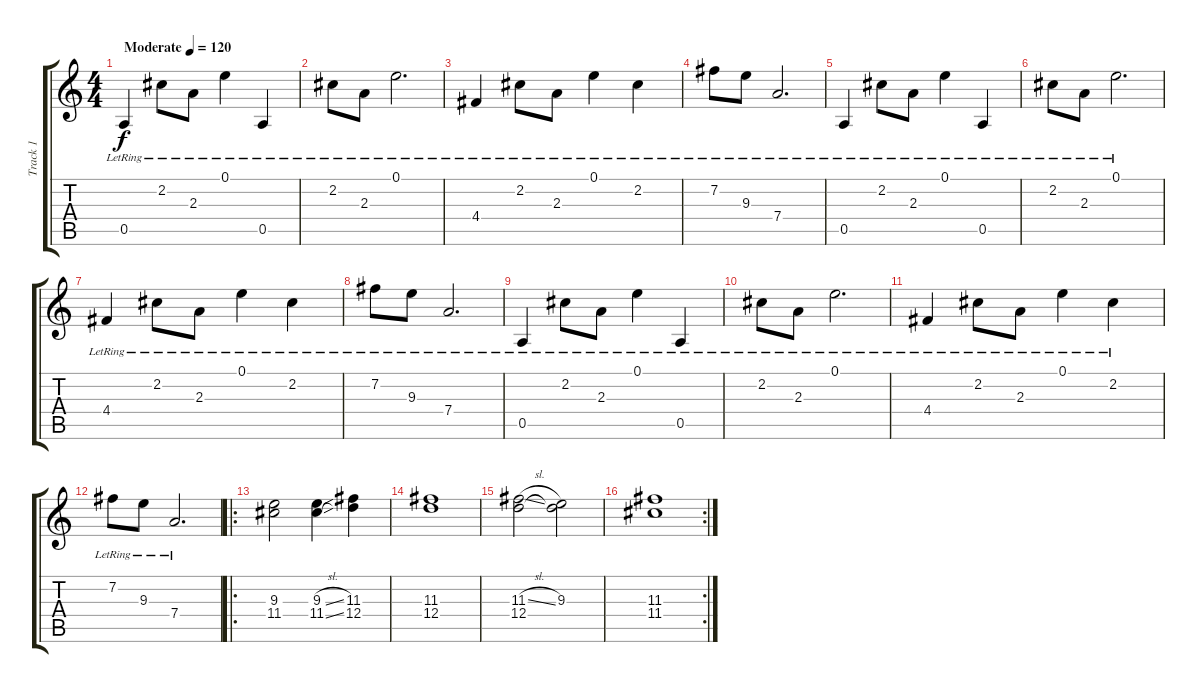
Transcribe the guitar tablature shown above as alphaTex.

\track ("Track 1" "Track 1") {instrument electricguitarclean}
\staff {score tabs}
\tuning (E4 B3 G3 D3 A2 E2) {hide}
\ts (4 4)
\tempo (120 "Moderate")
\clef g2
\ks c
0.5{lr}.4{dy f instrument electricguitarclean} 2.2{lr}.8 2.3{lr}.8 0.1{lr}.4 0.5{lr}.4 |
2.2{lr}.8 2.3{lr}.8 0.1{lr}.2{d} |
4.4{lr}.4 2.2{lr}.8 2.3{lr}.8 0.1{lr}.4 2.2{lr}.4 |
7.2{lr}.8 9.3{lr}.8 7.4{lr}.2{d} |
0.5{lr}.4 2.2{lr}.8 2.3{lr}.8 0.1{lr}.4 0.5{lr}.4 |
2.2{lr}.8 2.3{lr}.8 0.1{lr}.2{d} |
4.4{lr}.4 2.2{lr}.8 2.3{lr}.8 0.1{lr}.4 2.2{lr}.4 |
7.2{lr}.8 9.3{lr}.8 7.4{lr}.2{d} |
0.5{lr}.4 2.2{lr}.8 2.3{lr}.8 0.1{lr}.4 0.5{lr}.4 |
2.2{lr}.8 2.3{lr}.8 0.1{lr}.2{d} |
4.4{lr}.4 2.2{lr}.8 2.3{lr}.8 0.1{lr}.4 2.2{lr}.4 |
7.2{lr}.8 9.3{lr}.8 7.4{lr}.2{d} |
\ro
(9.3 11.4).2{instrument distortionguitar} (9.3{sl} 11.4{sl}).4 (11.3 12.4).4 |
(11.3 12.4).1 |
(11.3{sl} 12.4).2 (9.3 12.4{t}).2 |
\rc 2
(11.3 11.4).1
